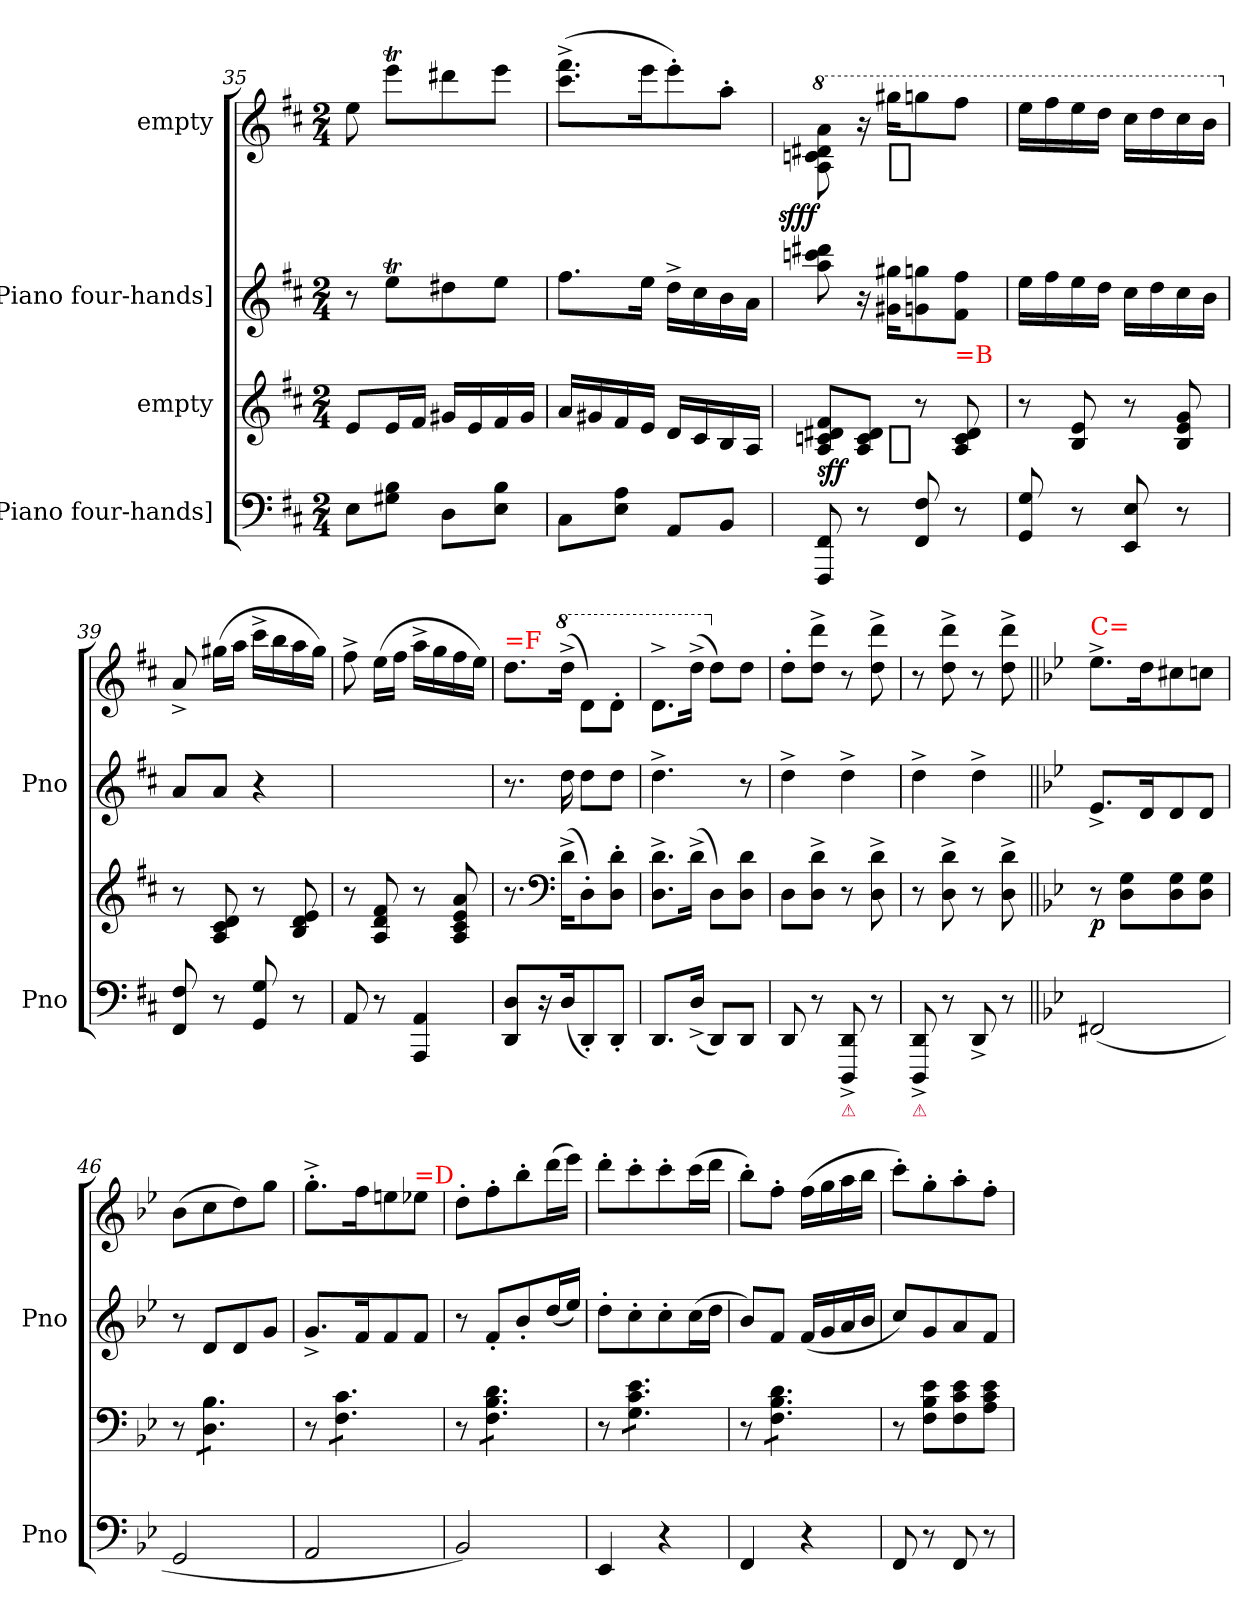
**kern	**kern	**dynam	**kern	**kern	**dynam
*part4	*part3	*part3	*part2	*part1	*part1
*staff4	*staff3	*staff3	*staff2	*staff1	*staff1
*I"[Piano four-hands]	*I"empty	*	*I"[Piano four-hands]	*I"empty	*
*I'Pno	*	*	*I'Pno	*	*
*clefF4	*clefG2	*	*clefG2	*clefG2	*
*k[f#c#]	*k[f#c#]	*	*k[f#c#]	*k[f#c#]	*
*D:	*D:	*	*D:	*D:	*
*M2/4	*M2/4	*	*M2/4	*M2/4	*
=35	=35	=35	=35	=35	=35
8E\L	8e/L	.	8r	8ee\	.
8G#X\ 8B\J	16e/L	.	8eeT\L	8eeeT\L	.
.	16f#/JJ	.	.	.	.
8D\L	16g#X/LL	.	8dd#X\	8ddd#X\	.
.	16e/	.	.	.	.
8E\ 8B\J	16f#/	.	8ee\J	8eee\J	.
.	16g#/JJ	.	.	.	.
=36	=36	=36	=36	=36	=36
8C#\L	16a/LL	.	8.ff#\L	(>8.ccc#^>\ 8.fff#^>\L	.
.	16g#X/	.	.	.	.
8E\ 8A\J	16f#/	.	.	.	.
.	16e/JJ	.	16ee\Jk	16eee\K	.
8AA/L	16d/LL	.	16dd^\LL	8eee'>\)	.
.	16c#/	.	16cc#\	.	.
8BB/J	16B/	.	16b\	8aa'>\J	.
.	16A/JJ	.	16a\JJ	.	.
=37	=37	=37	=37	=37	=37
*	*	*	*	*8va	*
!	!	!	!	!	!LO:DY:rj
*	*^	*	*	*	*
8FFF#/ 8FF#/	8A/ 8cn/ 8d#X/ 8f#/L	8.ryy	sff	8aa\ 8cccn\ 8ddd#X\	8a\ 8ccn\ 8dd#X\ 8aa\	sfff
8r	8A/ 8c/ 8d#/J	.	.	16r	16r	.
!	!	!	!	!	!LO:TX:b:t=[coda]	!
!	!	!LO:TX:b:t=[coda]	!	!	!	!
.	.	4ryy	.	16g#X\ 16gg#X\KL	16ggg#X\KL	.
8FF#/ 8F#/	8r	.	.	8gn\ 8ggn\	8gggn\	.
!	!	!	!	!LO:TX:b:color=red:t==B	!	!
8r	8A/ 8c/ 8d#/	.	.	8f#\ 8ff#\J	8fff#\J	.
.	.	16ryy	.	.	.	.
*	*v	*v	*	*	*	*
=38	=38	=38	=38	=38	=38
8GG/ 8G/	8r	.	16ee\LL	16eee\LL	.
.	.	.	16ff#\	16fff#\	.
8r	8B/ 8e/	.	16ee\	16eee\	.
.	.	.	16dd\JJ	16ddd\JJ	.
8EE/ 8E/	8r	.	16cc#\LL	16ccc#\LL	.
.	.	.	16dd\	16ddd\	.
8r	8B/ 8e/ 8g/	.	16cc#\	16ccc#\	.
.	.	.	16b\JJ	16bb\JJ	.
=39	=39	=39	=39	=39	=39
*	*	*	*	*X8va	*
8FF#/ 8F#/	8r	.	8a/L	8a^</	.
8r	8A/ 8c#/ 8d/	.	8aJ	(>16gg#X\LL	.
.	.	.	.	16aa\JJ	.
8GG/ 8G/	8r	.	4r	16ccc#^>\LL	.
.	.	.	.	16bb\	.
8r	8B/ 8d/ 8e/	.	.	16aa\	.
.	.	.	.	16gg#\JJ)	.
=40	=40	=40	=40	=40	=40
8AA/	8r	.	2ryy	8ff#^>\	.
8r	8A/ 8d/ 8f#/	.	.	(>16ee\LL	.
.	.	.	.	16ff#\JJ	.
4AAA/ 4AA/	8r	.	.	16aa^>\LL	.
.	.	.	.	16gg\	.
.	8A/ 8c#/ 8e/ 8a/	.	.	16ff#\	.
.	.	.	.	16ee\JJ)	.
=41	=41	=41	=41	=41	=41
!	!	!	!	!LO:TX:a:color=red:t==F	!
8DD/ 8D/L	8.r	.	8.r	8.dd\L	.
16r	.	.	.	.	.
*	*clefF4	*	*	*	*
*	*	*	*	*8va	*
(<16D/K	(>16d^>\KL	.	16dd\	(>16ddd^>\Jk	.
8DD'</)	8D'>\)	.	8dd\L	8dd\L)	.
8DD'</J	8D'>\ 8d'>\J	.	8dd\J	8dd'\J	.
=42	=42	=42	=42	=42	=42
8.DD/L	8.D^>\ 8.d^>\L	.	4.dd^>\	8.dd^\L	.
(<16D^>/Jk	(>16d^>\Jk	.	.	(>16ddd^>\Jk	.
*	*	*	*	*X8va	*
8DD/L)	8D\L)	.	.	8dd\L)	.
8DD/J	8D\ 8d\J	.	8r	8dd\J	.
=43	=43	=43	=43	=43	=43
8DD/	8D\L	.	4dd^>\	8dd'>\L	.
8r	8D^>\ 8d^>\J	.	.	8dd^>\ 8ddd^>\J	.
!LO:TX:b:color=crimson:t=⚠	!	!	!	!	!
8DDD^</ 8DD^</	8r	.	4dd^>\	8r	.
8r	8D^>\ 8d^>\	.	.	8dd^>\ 8ddd^>\	.
=44	=44	=44	=44	=44	=44
!LO:TX:b:color=crimson:t=⚠	!	!	!	!	!
8DDD^>/ 8DD^>/	8r	.	4dd^>\	8r	.
8r	8D^>\ 8d^>\	.	.	8dd^>\ 8ddd^>\	.
8DD^>/	8r	.	4dd^>\	8r	.
8r	8D^>\ 8d^>\	.	.	8dd^>\ 8ddd^>\	.
=45||	=45||	=45||	=45||	=45||	=45||
*k[b-e-]	*k[b-e-]	*	*k[b-e-]	*k[b-e-]	*
!	!	!	!	!LO:TX:a:color=red:t=C=	!
(<2FF#X/	8r	p	8.e-^</L	8.ee-^>\L	.
.	8D\ 8G\L	.	.	.	.
.	.	.	16d/K	16dd\K	.
.	8D\ 8G\	.	8d/	8cc#X\	.
.	8D\ 8G\J	.	8d/J	8ccn\J	.
=46	=46	=46	=46	=46	=46
2GG/	8r	.	8r	(>8b-\L	.
*	*tremolo	*	*	*	*
.	8D\ 8B-\L	.	8d/L	8cc\	.
.	8D\ 8B-\	.	8d/	8dd\)	.
.	8D\ 8B-\J	.	8g/J	8gg\J	.
=47	=47	=47	=47	=47	=47
2AA/	8r	.	8.g^</L	8.gg'>^>\L	.
.	8F\ 8c\L	.	.	.	.
.	.	.	16f/K	16ff\K	.
.	8F\ 8c\	.	8f/	8een\	.
!	!	!	!	!LO:TX:a:color=red:t==D	!
.	8F\ 8c\J	.	8f/J	8ee-X\J	.
=48	=48	=48	=48	=48	=48
2BB-/)	8r	.	8r	8dd'>\L	.
.	8F\ 8B-\ 8d\L	.	8f'</L	8ff'>\	.
.	8F\ 8B-\ 8d\	.	8b-'</	8bb-'>\	.
.	8F\ 8B-\ 8d\J	.	(<16dd/L	(>16ddd\L	.
.	.	.	16ee-/JJ)	16eee-\JJ)	.
=49	=49	=49	=49	=49	=49
4EE-/	8r	.	8dd'\L	8ddd'\L	.
.	8G\ 8c\ 8e-\L	.	8cc'\	8ccc'\	.
4r	8G\ 8c\ 8e-\	.	8cc'\	8ccc'\	.
.	8G\ 8c\ 8e-\J	.	(>16cc\L	(>16ccc\L	.
.	.	.	16dd\JJ	16ddd\JJ	.
=50	=50	=50	=50	=50	=50
4FF/	8r	.	8b-/L)	8bb-'\L)	.
.	8F\ 8B-\ 8d\L	.	8f/J	8ff'\J	.
4r	8F\ 8B-\ 8d\	.	(<16f/LL	(>16ff\LL	.
.	.	.	16g/	16gg\	.
.	8F\ 8B-\ 8d\J	.	16a/	16aa\	.
*	*Xtremolo	*	*	*	*
.	.	.	16b-/JJ	16bb-\JJ	.
=51	=51	=51	=51	=51	=51
8FF/	8r	.	8cc/L)	8ccc'\L)	.
8r	8F\ 8B-\ 8e-\L	.	8g/	8gg'\	.
8FF/	8F\ 8c\ 8e-\	.	8a/	8aa'\	.
8r	8A\ 8c\ 8e-\J	.	8f/J	8ff'\J	.
=	=	=	=	=	=
*-	*-	*-	*-	*-	*-
